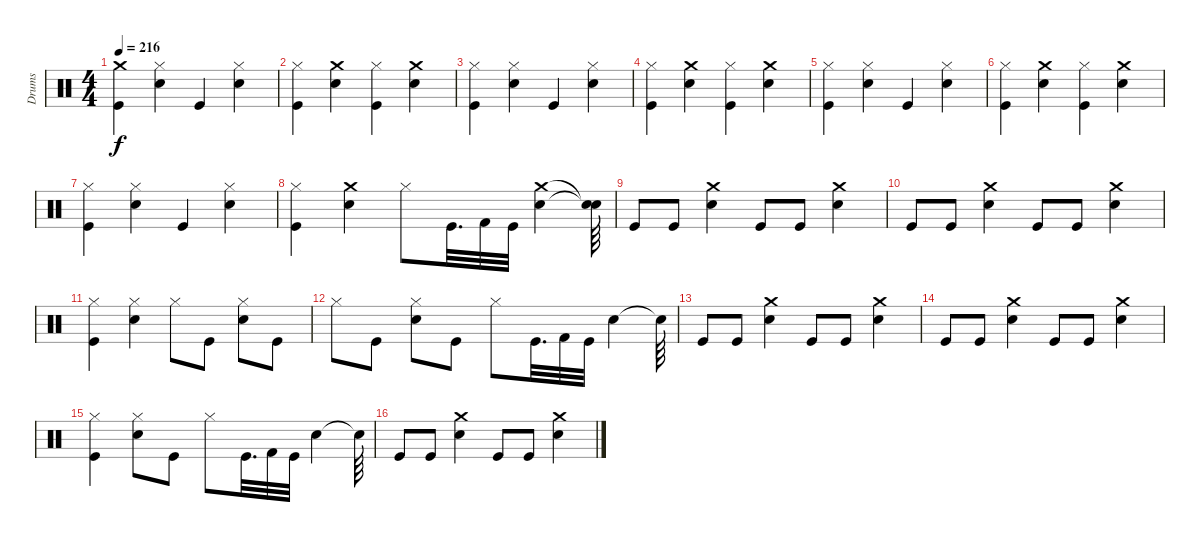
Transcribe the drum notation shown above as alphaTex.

\track ("Drums" "Drums") {instrument percussion}
\staff {score}
\articulation defaults
\ts (4 4)
\tempo 216
\clef neutral
\ks c
("Crash medium (hit)" "Kick (hit)").4{dy f} ("Hi-Hat (closed)" "Snare (hit) 2").4 "Kick (hit)".4 ("Snare (hit) 2" "Hi-Hat (closed)").4 |
("Hi-Hat (closed)" "Kick (hit)").4 ("Crash medium (hit)" "Snare (hit) 2").4 ("Hi-Hat (closed)" "Kick (hit)").4 ("Crash medium (hit)" "Snare (hit) 2").4 |
("Hi-Hat (closed)" "Kick (hit)").4 ("Hi-Hat (closed)" "Snare (hit) 2").4 "Kick (hit)".4 ("Snare (hit) 2" "Hi-Hat (closed)").4 |
("Hi-Hat (closed)" "Kick (hit)").4 ("Crash medium (hit)" "Snare (hit) 2").4 ("Hi-Hat (closed)" "Kick (hit)").4 ("Crash medium (hit)" "Snare (hit) 2").4 |
("Hi-Hat (closed)" "Kick (hit)").4 ("Hi-Hat (closed)" "Snare (hit) 2").4 "Kick (hit)".4 ("Snare (hit) 2" "Hi-Hat (closed)").4 |
("Hi-Hat (closed)" "Kick (hit)").4 ("Crash medium (hit)" "Snare (hit) 2").4 ("Hi-Hat (closed)" "Kick (hit)").4 ("Crash medium (hit)" "Snare (hit) 2").4 |
("Hi-Hat (closed)" "Kick (hit)").4 ("Hi-Hat (closed)" "Snare (hit) 2").4 "Kick (hit)".4 ("Snare (hit) 2" "Hi-Hat (closed)").4 |
("Hi-Hat (closed)" "Kick (hit)").4 ("Crash medium (hit)" "Snare (hit) 2").4 "Hi-Hat (closed)".8 "Kick (hit)".32{d} "Kick (hit) 2".32 "Kick (hit)".32 ("Crash medium (hit)" "Snare (hit) 2").4 ("Snare (hit)"{t} "Snare (hit)"{t}).64 |
"Kick (hit)".8 "Kick (hit)".8 ("Snare (hit) 2" "Crash medium (hit)").4 "Kick (hit)".8 "Kick (hit)".8 ("Snare (hit) 2" "Crash medium (hit)").4 |
"Kick (hit)".8 "Kick (hit)".8 ("Snare (hit) 2" "Crash medium (hit)").4 "Kick (hit)".8 "Kick (hit)".8 ("Snare (hit) 2" "Crash medium (hit)").4 |
("Kick (hit)" "Hi-Hat (closed)").4 ("Hi-Hat (closed)" "Snare (hit) 2").4 "Hi-Hat (closed)".8 "Kick (hit)".8 ("Snare (hit) 2" "Hi-Hat (closed)").8 "Kick (hit)".8 |
"Hi-Hat (closed)".8 "Kick (hit)".8 ("Snare (hit) 2" "Hi-Hat (closed)").8 "Kick (hit)".8 "Hi-Hat (closed)".8 "Kick (hit)".32{d} "Kick (hit) 2".32 "Kick (hit)".32 "Snare (hit) 2".4 "Snare (hit)"{t}.64 |
"Kick (hit)".8 "Kick (hit)".8 ("Snare (hit) 2" "Crash medium (hit)").4 "Kick (hit)".8 "Kick (hit)".8 ("Snare (hit) 2" "Crash medium (hit)").4 |
"Kick (hit)".8 "Kick (hit)".8 ("Snare (hit) 2" "Crash medium (hit)").4 "Kick (hit)".8 "Kick (hit)".8 ("Snare (hit) 2" "Crash medium (hit)").4 |
("Kick (hit)" "Hi-Hat (closed)").4 ("Snare (hit) 2" "Hi-Hat (closed)").8 "Kick (hit)".8 "Hi-Hat (closed)".8 "Kick (hit)".32{d} "Kick (hit) 2".32 "Kick (hit)".32 "Snare (hit) 2".4 "Snare (hit)"{t}.64 |
"Kick (hit)".8 "Kick (hit)".8 ("Snare (hit) 2" "Crash medium (hit)").4 "Kick (hit)".8 "Kick (hit)".8 ("Snare (hit) 2" "Crash medium (hit)").4
